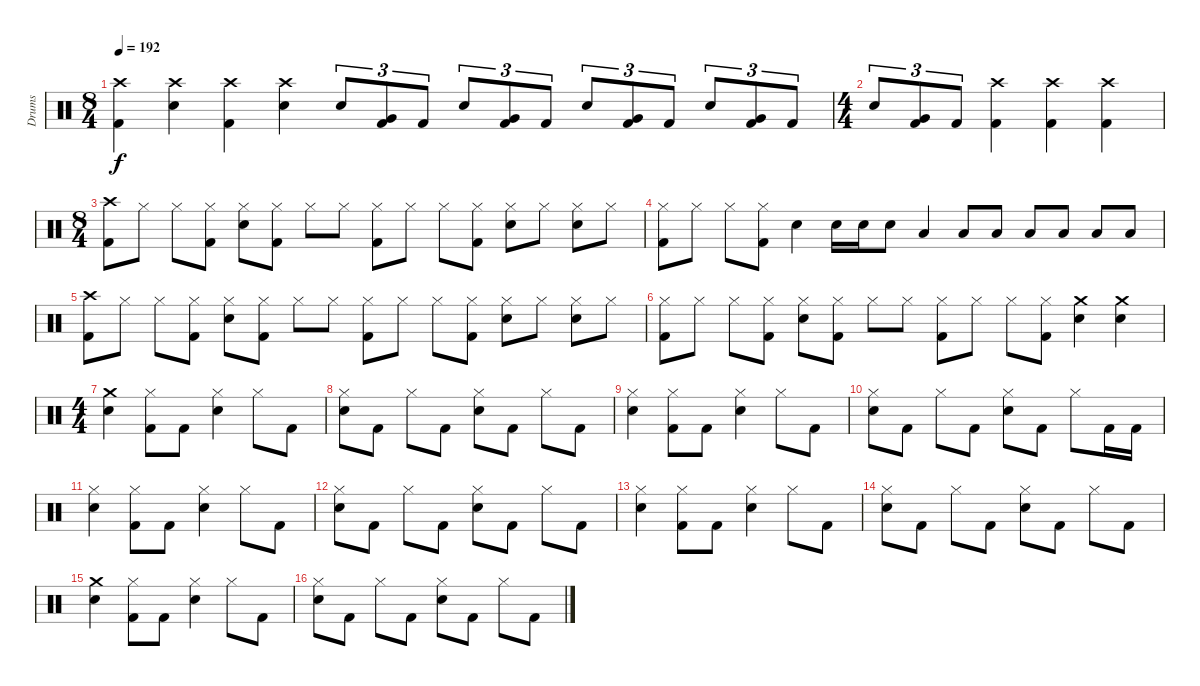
\track ("Drums" "Drums") {instrument percussion}
\staff {score}
\articulation defaults
\ts (8 4)
\tempo 192
\clef neutral
\ks c
("Crash high (hit)" "Kick (hit) 2").4{dy f} ("Crash high (hit)" "Electric Snare (hit)").4 ("Crash high (hit)" "Kick (hit) 2").4 ("Crash high (hit)" "Electric Snare (hit)").4 "Electric Snare (hit)".8{tu (3 2)} ("Very Low Tom (hit)" "Kick (hit) 2").8{tu (3 2)} "Kick (hit) 2".8{tu (3 2)} "Electric Snare (hit)".8{tu (3 2)} ("Very Low Tom (hit)" "Kick (hit) 2").8{tu (3 2)} "Kick (hit) 2".8{tu (3 2)} "Electric Snare (hit)".8{tu (3 2)} ("Very Low Tom (hit)" "Kick (hit) 2").8{tu (3 2)} "Kick (hit) 2".8{tu (3 2)} "Electric Snare (hit)".8{tu (3 2)} ("Very Low Tom (hit)" "Kick (hit) 2").8{tu (3 2)} "Kick (hit) 2".8{tu (3 2)} |
\ts (4 4)
"Electric Snare (hit)".8{tu (3 2)} ("Very Low Tom (hit)" "Kick (hit) 2").8{tu (3 2)} "Kick (hit) 2".8{tu (3 2)} ("Crash high (hit)" "Kick (hit) 2").4 ("Crash high (hit)" "Kick (hit) 2").4 ("Crash high (hit)" "Kick (hit) 2").4 |
\ts (8 4)
("Crash high (hit)" "Kick (hit) 2").8 "Hi-Hat (closed)".8 "Hi-Hat (closed)".8 ("Hi-Hat (closed)" "Kick (hit) 2").8 ("Hi-Hat (closed)" "Electric Snare (hit)").8 ("Hi-Hat (closed)" "Kick (hit) 2").8 "Hi-Hat (closed)".8 "Hi-Hat (closed)".8 ("Hi-Hat (closed)" "Kick (hit) 2").8 "Hi-Hat (closed)".8 "Hi-Hat (closed)".8 ("Hi-Hat (closed)" "Kick (hit) 2").8 ("Hi-Hat (closed)" "Electric Snare (hit)").8 "Hi-Hat (closed)".8 ("Hi-Hat (closed)" "Electric Snare (hit)").8 "Hi-Hat (closed)".8 |
("Hi-Hat (closed)" "Kick (hit) 2").8 "Hi-Hat (closed)".8 "Hi-Hat (closed)".8 ("Hi-Hat (closed)" "Kick (hit) 2").8 "Electric Snare (hit)".4 "Electric Snare (hit)".16 "Electric Snare (hit)".16 "Electric Snare (hit)".8 "Low Tom (hit)".4 "Low Tom (hit)".8 "Low Tom (hit)".8 "Low Tom (hit)".8 "Low Tom (hit)".8 "Low Tom (hit)".8 "Low Tom (hit)".8 |
("Crash high (hit)" "Kick (hit) 2").8 "Hi-Hat (closed)".8 "Hi-Hat (closed)".8 ("Hi-Hat (closed)" "Kick (hit) 2").8 ("Hi-Hat (closed)" "Electric Snare (hit)").8 ("Hi-Hat (closed)" "Kick (hit) 2").8 "Hi-Hat (closed)".8 "Hi-Hat (closed)".8 ("Hi-Hat (closed)" "Kick (hit) 2").8 "Hi-Hat (closed)".8 "Hi-Hat (closed)".8 ("Hi-Hat (closed)" "Kick (hit) 2").8 ("Hi-Hat (closed)" "Electric Snare (hit)").8 "Hi-Hat (closed)".8 ("Hi-Hat (closed)" "Electric Snare (hit)").8 "Hi-Hat (closed)".8 |
("Hi-Hat (closed)" "Kick (hit) 2").8 "Hi-Hat (closed)".8 "Hi-Hat (closed)".8 ("Hi-Hat (closed)" "Kick (hit) 2").8 ("Hi-Hat (closed)" "Electric Snare (hit)").8 ("Hi-Hat (closed)" "Kick (hit) 2").8 "Hi-Hat (closed)".8 "Hi-Hat (closed)".8 ("Hi-Hat (closed)" "Kick (hit) 2").8 "Hi-Hat (closed)".8 "Hi-Hat (closed)".8 ("Hi-Hat (closed)" "Kick (hit) 2").8 ("Crash medium (hit)" "Electric Snare (hit)").4 ("Crash medium (hit)" "Electric Snare (hit)").4 |
\ts (4 4)
("Crash medium (hit)" "Electric Snare (hit)").4 ("Hi-Hat (closed)" "Kick (hit) 2").8 "Kick (hit) 2".8 ("Hi-Hat (closed)" "Electric Snare (hit)").4 "Hi-Hat (closed)".8 "Kick (hit) 2".8 |
("Hi-Hat (closed)" "Electric Snare (hit)").8 "Kick (hit) 2".8 "Hi-Hat (closed)".8 "Kick (hit) 2".8 ("Hi-Hat (closed)" "Electric Snare (hit)").8 "Kick (hit) 2".8 "Hi-Hat (closed)".8 "Kick (hit) 2".8 |
("Hi-Hat (closed)" "Electric Snare (hit)").4 ("Hi-Hat (closed)" "Kick (hit) 2").8 "Kick (hit) 2".8 ("Hi-Hat (closed)" "Electric Snare (hit)").4 "Hi-Hat (closed)".8 "Kick (hit) 2".8 |
("Hi-Hat (closed)" "Electric Snare (hit)").8 "Kick (hit) 2".8 "Hi-Hat (closed)".8 "Kick (hit) 2".8 ("Hi-Hat (closed)" "Electric Snare (hit)").8 "Kick (hit) 2".8 "Hi-Hat (closed)".8 "Kick (hit) 2".16 "Kick (hit) 2".16 |
("Hi-Hat (closed)" "Electric Snare (hit)").4 ("Hi-Hat (closed)" "Kick (hit) 2").8 "Kick (hit) 2".8 ("Hi-Hat (closed)" "Electric Snare (hit)").4 "Hi-Hat (closed)".8 "Kick (hit) 2".8 |
("Hi-Hat (closed)" "Electric Snare (hit)").8 "Kick (hit) 2".8 "Hi-Hat (closed)".8 "Kick (hit) 2".8 ("Hi-Hat (closed)" "Electric Snare (hit)").8 "Kick (hit) 2".8 "Hi-Hat (closed)".8 "Kick (hit) 2".8 |
("Hi-Hat (closed)" "Electric Snare (hit)").4 ("Hi-Hat (closed)" "Kick (hit) 2").8 "Kick (hit) 2".8 ("Hi-Hat (closed)" "Electric Snare (hit)").4 "Hi-Hat (closed)".8 "Kick (hit) 2".8 |
("Hi-Hat (closed)" "Electric Snare (hit)").8 "Kick (hit) 2".8 "Hi-Hat (closed)".8 "Kick (hit) 2".8 ("Hi-Hat (closed)" "Electric Snare (hit)").8 "Kick (hit) 2".8 "Hi-Hat (closed)".8 "Kick (hit) 2".8 |
("Crash medium (hit)" "Electric Snare (hit)").4 ("Hi-Hat (closed)" "Kick (hit) 2").8 "Kick (hit) 2".8 ("Hi-Hat (closed)" "Electric Snare (hit)").4 "Hi-Hat (closed)".8 "Kick (hit) 2".8 |
("Hi-Hat (closed)" "Electric Snare (hit)").8 "Kick (hit) 2".8 "Hi-Hat (closed)".8 "Kick (hit) 2".8 ("Hi-Hat (closed)" "Electric Snare (hit)").8 "Kick (hit) 2".8 "Hi-Hat (closed)".8 "Kick (hit) 2".8
